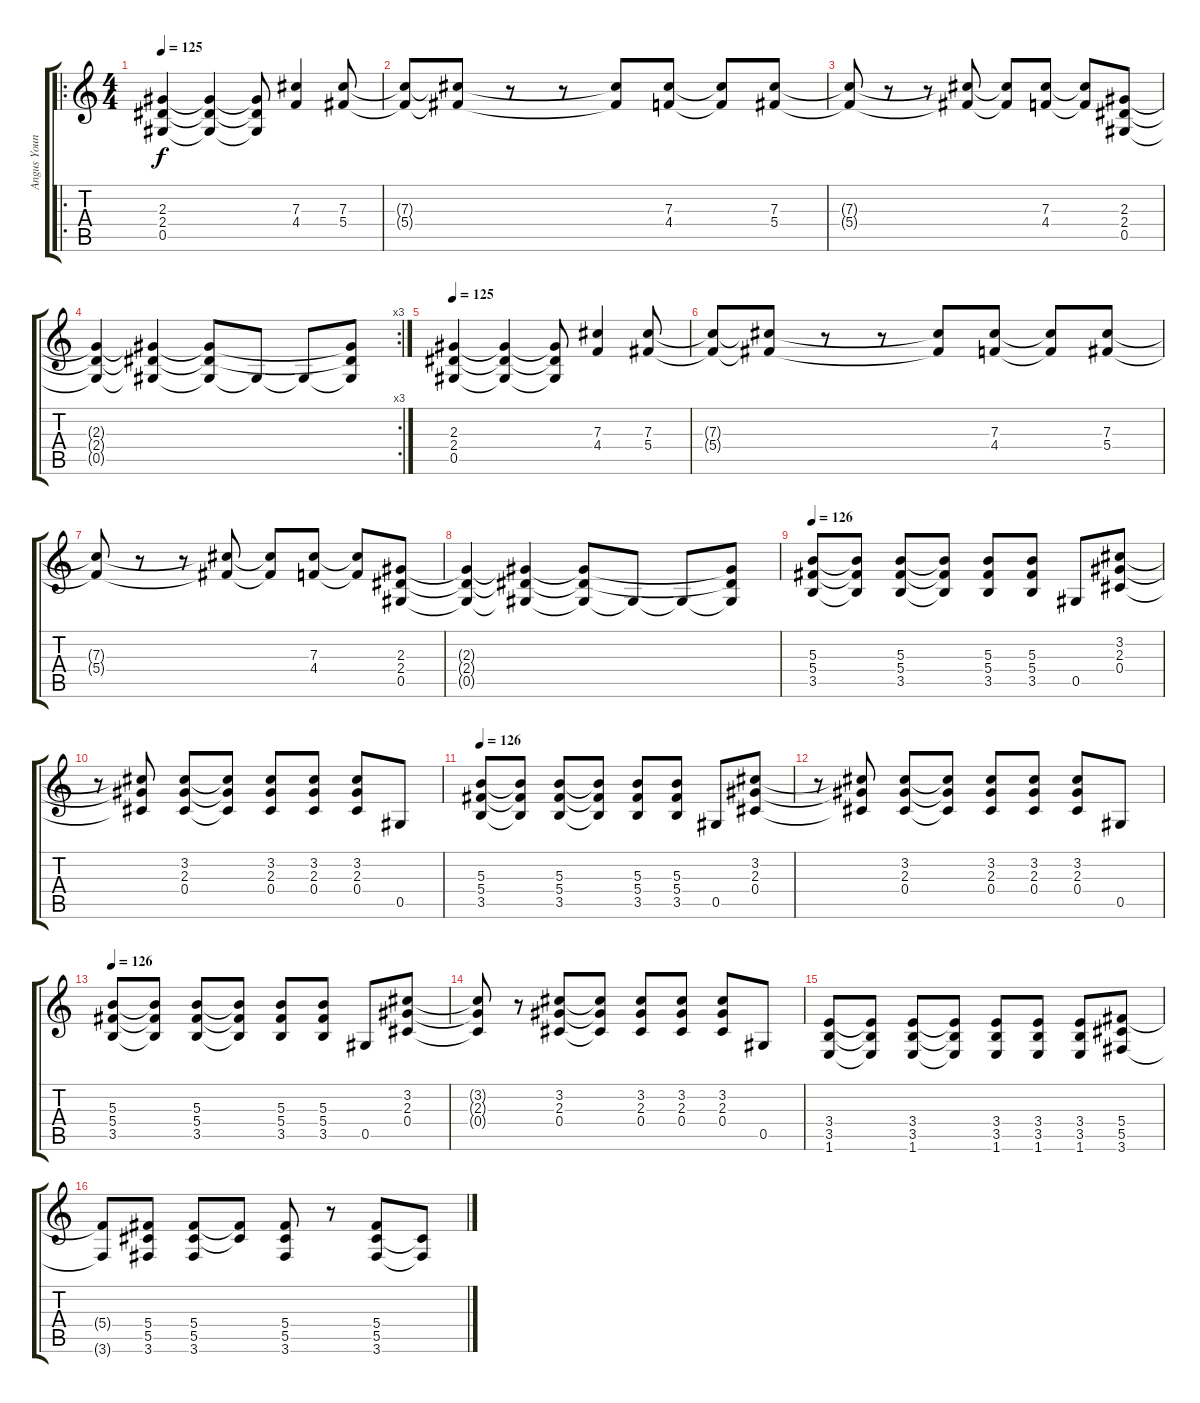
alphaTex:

\track ("Angus Young" "Angus Youn") {instrument distortionguitar}
\staff {score tabs}
\tuning (Eb4 Bb3 Gb3 Db3 Ab2 Eb2) {hide}
\ro
\ts (4 4)
\tempo 125
\clef g2
\ks c
(2.3 2.4 0.5).4{dy f} (2.3{t} 2.4{t} 0.5{t}).4 (2.3{t} 2.4{t} 0.5{t}).8 (7.3 4.4).4 (7.3 5.4).8 |
(7.3{t} 5.4{t}).8 (7.3{t} 5.4{t}).8 r.8 r.8 (7.3{t} 5.4{t}).8 (7.3 4.4).8 (7.3{t} 4.4{t}).8 (7.3 5.4).8 |
(7.3{t} 5.4{t}).8 r.8 r.8 (7.3{t} 5.4{t}).8 (7.3{t} 5.4{t}).8 (7.3 4.4).8 (7.3{t} 4.4{t}).8 (2.3 2.4 0.5).8 |
\rc 3
(2.3{t} 2.4{t} 0.5{t}).4 (2.3{t} 2.4{t} 0.5{t}).4 (2.3{t} 2.4{t} 0.5{t}).8 0.5{t}.8 0.5{t}.8 (2.3{t} 2.4{t} 0.5{t}).8 |
\tempo 125
(2.3 2.4 0.5).4 (2.3{t} 2.4{t} 0.5{t}).4 (2.3{t} 2.4{t} 0.5{t}).8 (7.3 4.4).4 (7.3 5.4).8 |
(7.3{t} 5.4{t}).8 (7.3{t} 5.4{t}).8 r.8 r.8 (7.3{t} 5.4{t}).8 (7.3 4.4).8 (7.3{t} 4.4{t}).8 (7.3 5.4).8 |
(7.3{t} 5.4{t}).8 r.8 r.8 (7.3{t} 5.4{t}).8 (7.3{t} 5.4{t}).8 (7.3 4.4).8 (7.3{t} 4.4{t}).8 (2.3 2.4 0.5).8 |
(2.3{t} 2.4{t} 0.5{t}).4 (2.3{t} 2.4{t} 0.5{t}).4 (2.3{t} 2.4{t} 0.5{t}).8 0.5{t}.8 0.5{t}.8 (2.3{t} 2.4{t} 0.5{t}).8 |
\tempo 126
(5.3 5.4 3.5).8 (5.3{t} 5.4{t} 3.5{t}).8 (5.3 5.4 3.5).8 (5.3{t} 5.4{t} 3.5{t}).8 (5.3 5.4 3.5).8 (5.3 5.4 3.5).8 0.5.8 (3.2 2.3 0.4).8 |
r.8 (3.2{t} 2.3{t} 0.4{t}).8 (3.2 2.3 0.4).8 (3.2{t} 2.3{t} 0.4{t}).8 (3.2 2.3 0.4).8 (3.2 2.3 0.4).8 (3.2 2.3 0.4).8 0.5.8 |
\tempo 126
(5.3 5.4 3.5).8 (5.3{t} 5.4{t} 3.5{t}).8 (5.3 5.4 3.5).8 (5.3{t} 5.4{t} 3.5{t}).8 (5.3 5.4 3.5).8 (5.3 5.4 3.5).8 0.5.8 (3.2 2.3 0.4).8 |
r.8 (3.2{t} 2.3{t} 0.4{t}).8 (3.2 2.3 0.4).8 (3.2{t} 2.3{t} 0.4{t}).8 (3.2 2.3 0.4).8 (3.2 2.3 0.4).8 (3.2 2.3 0.4).8 0.5.8 |
\tempo 126
(5.3 5.4 3.5).8 (5.3{t} 5.4{t} 3.5{t}).8 (5.3 5.4 3.5).8 (5.3{t} 5.4{t} 3.5{t}).8 (5.3 5.4 3.5).8 (5.3 5.4 3.5).8 0.5.8 (3.2 2.3 0.4).8 |
(3.2{t} 2.3{t} 0.4{t}).8 r.8 (3.2 2.3 0.4).8 (3.2{t} 2.3{t} 0.4{t}).8 (3.2 2.3 0.4).8 (3.2 2.3 0.4).8 (3.2 2.3 0.4).8 0.5.8 |
(3.4 3.5 1.6).8 (3.4{t} 3.5{t} 1.6{t}).8 (3.4 3.5 1.6).8 (3.4{t} 3.5{t} 1.6{t}).8 (3.4 3.5 1.6).8 (3.4 3.5 1.6).8 (3.4 3.5 1.6).8 (5.4 5.5 3.6).8 |
(5.4{t} 3.6{t}).8 (5.4 5.5 3.6).8 (5.4 5.5 3.6).8 (5.4{t} 5.5{t}).8 (5.4 5.5 3.6).8 r.8 (5.4 5.5 3.6).8 (5.5{t} 3.6{t}).8
